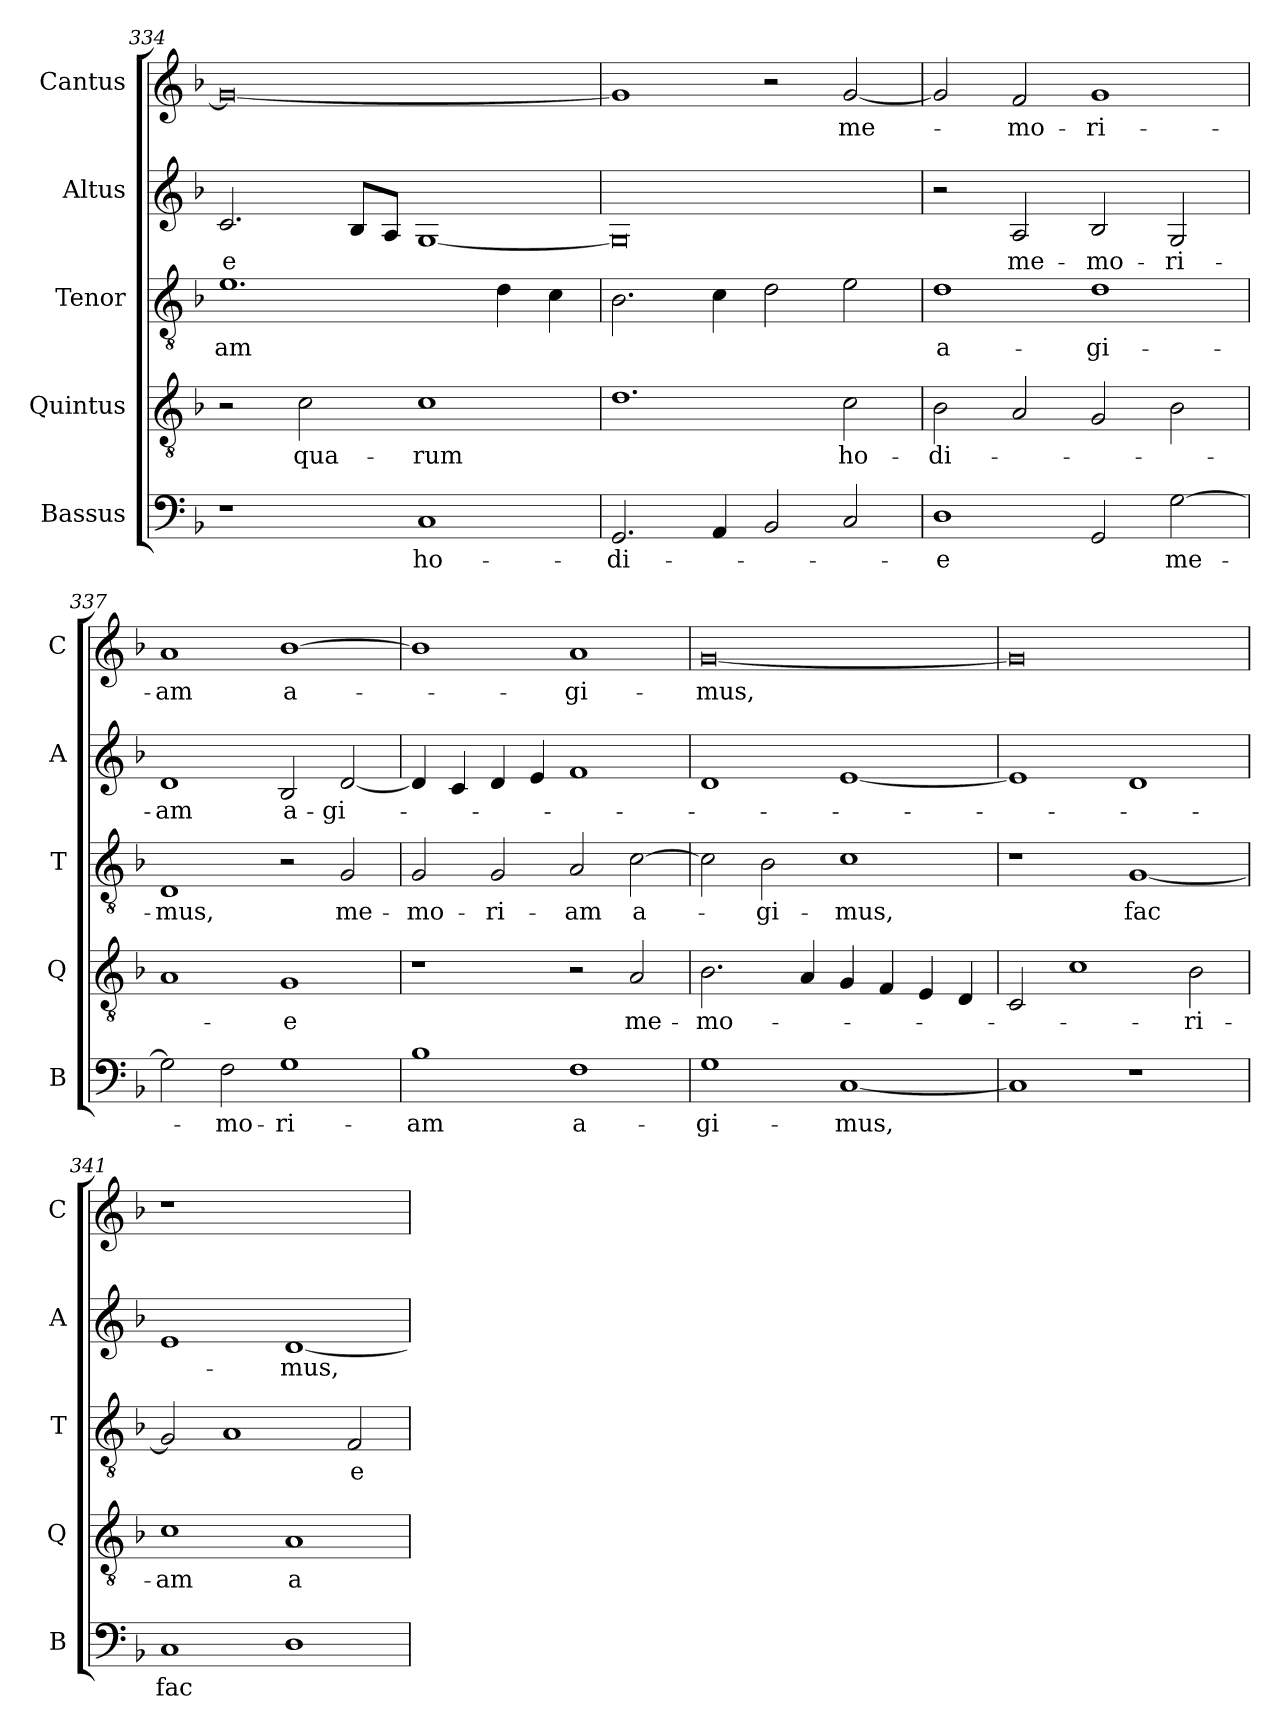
**kern	**text	**kern	**text	**kern	**text	**kern	**text	**kern	**text
*part5	*part5	*part4	*part4	*part3	*part3	*part2	*part2	*part1	*part1
*staff5	*staff5	*staff4	*staff4	*staff3	*staff3	*staff2	*staff2	*staff1	*staff1
*I"Bassus	*	*I"Quintus	*	*I"Tenor	*	*I"Altus	*	*I"Cantus	*
*I'B	*	*I'Q	*	*I'T	*	*I'A	*	*I'C	*
*clefF4	*	*clefGv2	*	*clefGv2	*	*clefG2	*	*clefG2	*
*k[b-]	*	*k[b-]	*	*k[b-]	*	*k[b-]	*	*k[b-]	*
*F:	*	*F:	*	*F:	*	*F:	*	*F:	*
=334	=334	=334	=334	=334	=334	=334	=334	=334	=334
!	!	!	!	!	!LO:LY:b	!	!LO:LY:b	!	!
1r	.	2r	.	1.e	-am	2.c/	-e	0g_	.
!	!	!	!LO:LY:b	!	!	!	!	!	!
.	.	2c\	qua-	.	.	.	.	.	.
.	.	.	.	.	.	8B-/L	.	.	.
.	.	.	.	.	.	8A/J	.	.	.
!	!LO:LY:b	!	!LO:LY:b	!	!	!	!	!	!
1C	ho-	1c	-rum	.	.	[1G	.	.	.
.	.	.	.	4d\	.	.	.	.	.
.	.	.	.	4c\	.	.	.	.	.
=335	=335	=335	=335	=335	=335	=335	=335	=335	=335
!	!LO:LY:b	!	!	!	!	!	!	!	!
2.GG/	-di-	1.d	.	2.B-\	.	0G]	.	1g]	.
4AA/	.	.	.	4c\	.	.	.	.	.
2BB-/	.	.	.	2d\	.	.	.	2r	.
!	!	!	!LO:LY:b	!	!	!	!	!	!LO:LY:b
2C/	.	2c\	ho-	2e\	.	.	.	[2g/	me-
=336	=336	=336	=336	=336	=336	=336	=336	=336	=336
!	!LO:LY:b	!	!LO:LY:b	!	!LO:LY:b	!	!	!	!
1D	-e	2B-\	-di-	1d	a-	2r	.	2g/]	.
!	!	!	!	!	!	!	!LO:LY:b	!	!LO:LY:b
.	.	2A/	.	.	.	2A/	me-	2f/	-mo-
!	!	!	!	!	!LO:LY:b	!	!LO:LY:b	!	!LO:LY:b
2GG/	.	2G/	.	1d	-gi-	2B-/	-mo-	1g	-ri-
!	!LO:LY:b	!	!	!	!	!	!LO:LY:b	!	!
[2G\	me-	2B-\	.	.	.	2G/	-ri-	.	.
!!LO:LB:g=z
=337	=337	=337	=337	=337	=337	=337	=337	=337	=337
!	!	!	!	!	!LO:LY:b	!	!LO:LY:b	!	!LO:LY:b
2G\]	.	1A	.	1D	-mus,	1d	-am	1a	-am
!	!LO:LY:b	!	!	!	!	!	!	!	!
2F\	-mo-	.	.	.	.	.	.	.	.
!	!LO:LY:b	!	!LO:LY:b	!	!	!	!LO:LY:b	!	!LO:LY:b
1G	-ri-	1G	-e	2r	.	2B-/	a-	[1b-	a-
!	!	!	!	!	!LO:LY:b	!	!LO:LY:b	!	!
.	.	.	.	2G/	me-	[2d/	-gi-	.	.
=338	=338	=338	=338	=338	=338	=338	=338	=338	=338
!	!LO:LY:b	!	!	!	!LO:LY:b	!	!	!	!
1B-	-am	1r	.	2G/	-mo-	4d/]	.	1b-]	.
.	.	.	.	.	.	4c/	.	.	.
!	!	!	!	!	!LO:LY:b	!	!	!	!
.	.	.	.	2G/	-ri-	4d/	.	.	.
.	.	.	.	.	.	4e/	.	.	.
!	!LO:LY:b	!	!	!	!LO:LY:b	!	!	!	!LO:LY:b
1F	a-	2r	.	2A/	-am	1f	.	1a	-gi-
!	!	!	!LO:LY:b	!	!LO:LY:b	!	!	!	!
.	.	2A/	me-	[2c\	a-	.	.	.	.
=339	=339	=339	=339	=339	=339	=339	=339	=339	=339
!	!LO:LY:b	!	!LO:LY:b	!	!	!	!	!	!LO:LY:b
1G	-gi-	2.B-\	-mo-	2c\]	.	1d	.	[0g	-mus,
!	!	!	!	!	!LO:LY:b	!	!	!	!
.	.	.	.	2B-\	-gi-	.	.	.	.
.	.	4A/	.	.	.	.	.	.	.
!	!LO:LY:b	!	!	!	!LO:LY:b	!	!	!	!
[1C	-mus,	4G/	.	1c	-mus,	[1e	.	.	.
.	.	4F/	.	.	.	.	.	.	.
.	.	4E/	.	.	.	.	.	.	.
.	.	4D/	.	.	.	.	.	.	.
=340	=340	=340	=340	=340	=340	=340	=340	=340	=340
1C]	.	2C/	.	1r	.	1e]	.	0g]	.
.	.	1c	.	.	.	.	.	.	.
!	!	!	!	!	!LO:LY:b	!	!	!	!
1r	.	.	.	[1G	fac	1d	.	.	.
!	!	!	!LO:LY:b	!	!	!	!	!	!
.	.	2B-\	-ri-	.	.	.	.	.	.
=341	=341	=341	=341	=341	=341	=341	=341	=341	=341
!	!LO:LY:b	!	!LO:LY:b	!	!	!	!	!	!
1C	fac	1c	-am	2G/]	.	1e	.	1r	.
.	.	.	.	1A	.	.	.	.	.
!	!	!	!LO:LY:b	!	!	!	!LO:LY:b	!	!
1D	.	1A	a-	.	.	[1d	-mus,	1ryy	.
!	!	!	!	!	!LO:LY:b	!	!	!	!
.	.	.	.	2F/	e-	.	.	.	.
=	=	=	=	=	=	=	=	=	=
*-	*-	*-	*-	*-	*-	*-	*-	*-	*-
